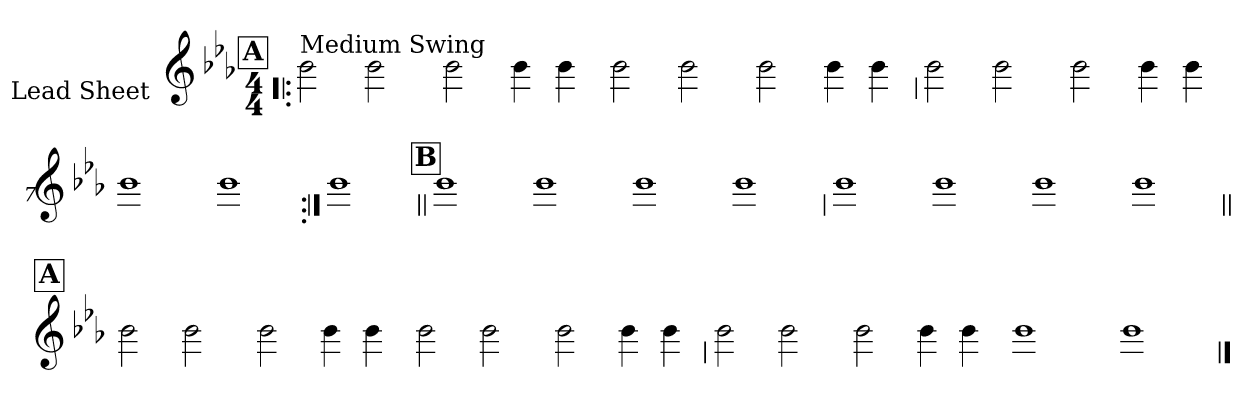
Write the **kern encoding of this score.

**kern
*part1
*staff1
*I"Lead Sheet
*stria0
*clefG2
*k[b-e-a-]
*E-:
*M4/4
!!LO:REH:place=s1:a:t=A
=1!|:
!LO:TX:a:t=Medium Swing
2b-
2b-
=2-
2b-
4b-
4b-
=3-
2b-
2b-
=4-
2b-
4b-
4b-
!!LO:LB:g=z
=5
2b-
2b-
=6-
2b-
4b-
4b-
=7-
1b-
=8-
1b-
!!LO:LB:g=z
=9:|!
1b-
!!LO:LB:g=z
!!LO:REH:place=s1:a:t=B
=10||
1b-
=11-
1b-
=12-
1b-
=13-
1b-
!!LO:LB:g=z
=14
1b-
=15-
1b-
=16-
1b-
=17-
1b-
!!LO:LB:g=z
!!LO:REH:place=s1:a:t=A
=18||
2b-
2b-
=19-
2b-
4b-
4b-
=20-
2b-
2b-
=21-
2b-
4b-
4b-
!!LO:LB:g=z
=22
2b-
2b-
=23-
2b-
4b-
4b-
=24-
1b-
=25-
1b-
==
*-
